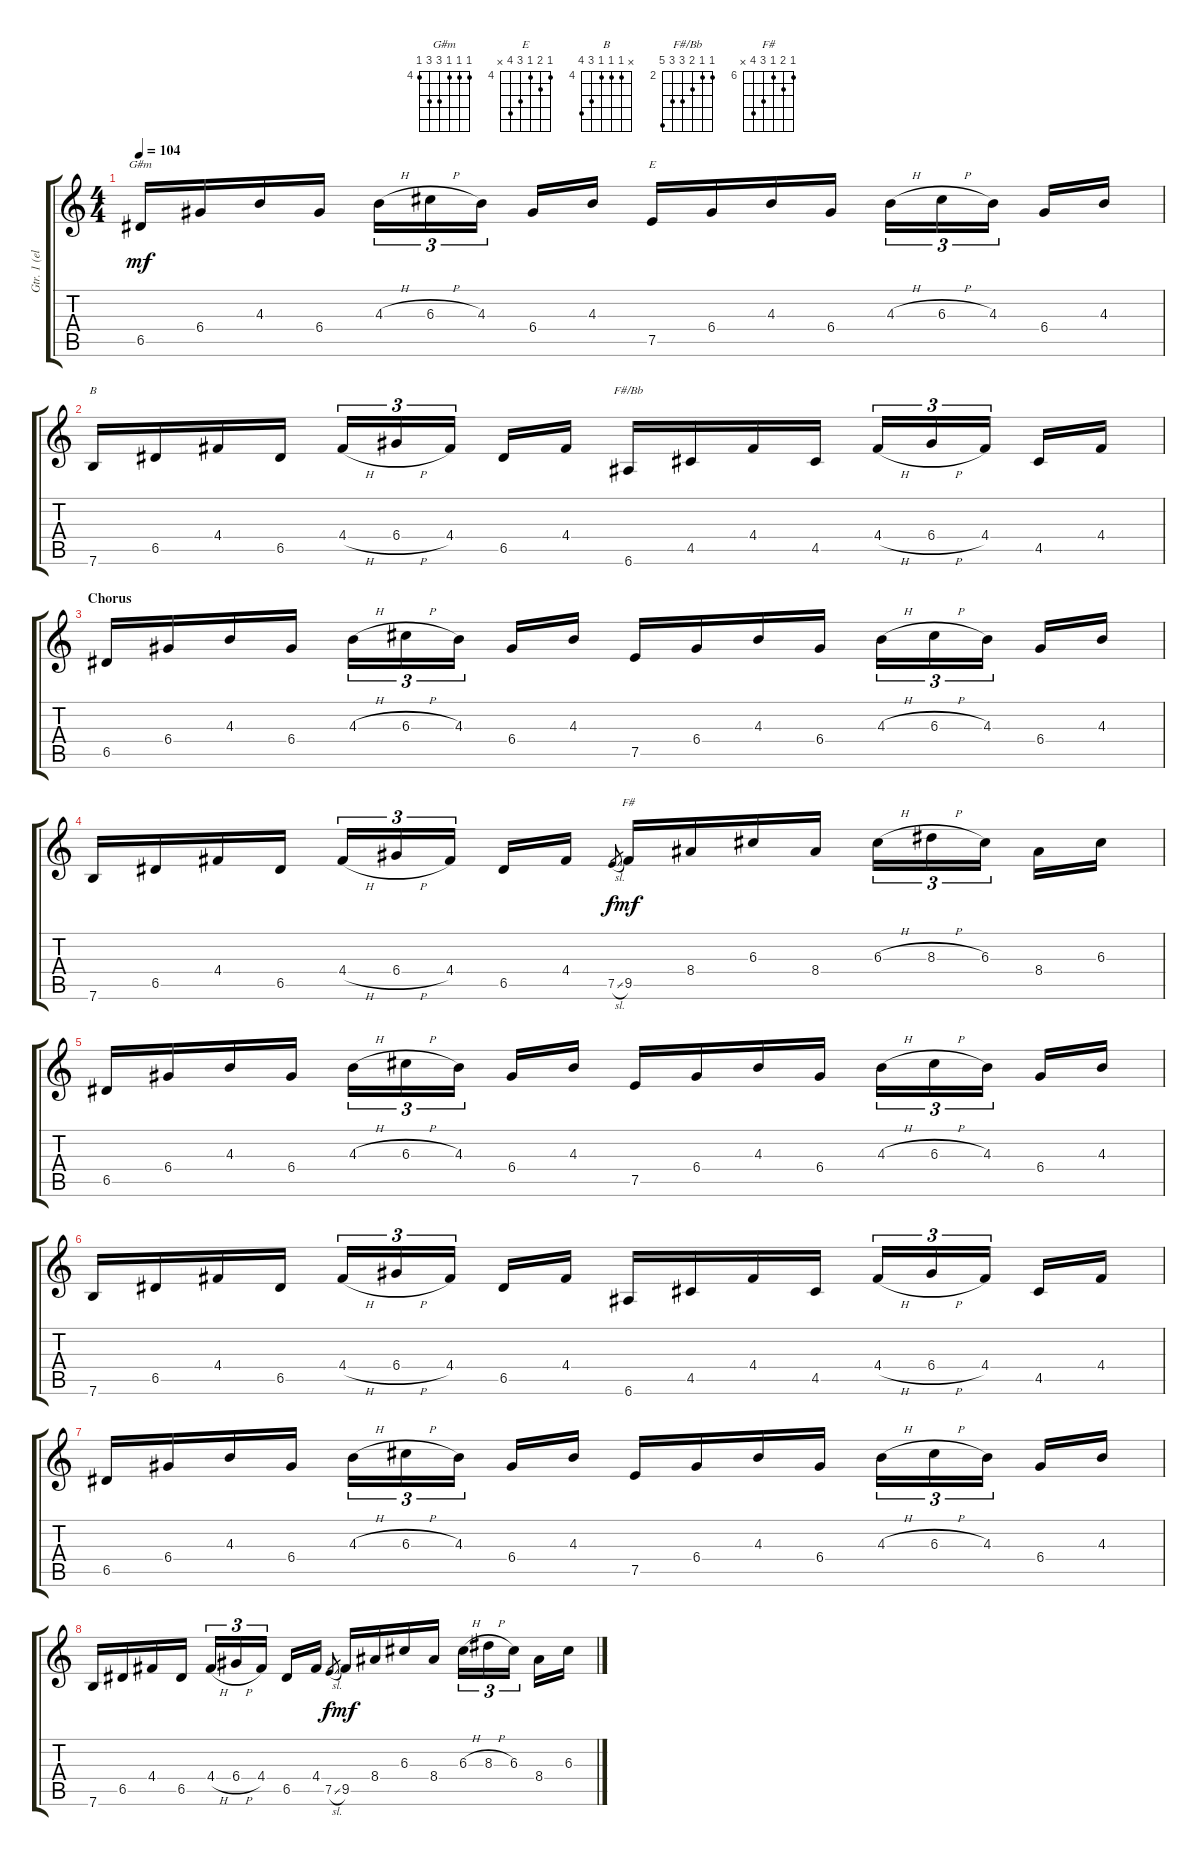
\track ("Gtr. 1 (elec.)" "Gtr. 1 (el") {instrument electricguitarclean}
\staff {score tabs}
\tuning (E4 B3 G3 D3 A2 E2) {hide}
\chord ("G#m" 4 4 4 6 6 4) {firstfret 4}
\chord ("E" 4 5 4 6 7 x) {firstfret 4}
\chord ("B" x 4 4 4 6 7) {firstfret 4}
\chord ("F#/Bb" 2 2 3 4 4 6) {firstfret 2}
\chord ("F#" 6 7 6 8 9 x) {firstfret 6}
\ts (4 4)
\tempo 104
\clef g2
\ks c
6.5.16{ch "G#m" dy mf} 6.4.16 4.3.16 6.4.16 4.3{h}.16{tu (3 2)} 6.3{h}.16{tu (3 2)} 4.3.16{tu (3 2)} 6.4.16 4.3.16 7.5.16{ch "E"} 6.4.16 4.3.16 6.4.16 4.3{h}.16{tu (3 2)} 6.3{h}.16{tu (3 2)} 4.3.16{tu (3 2)} 6.4.16 4.3.16 |
7.6.16{ch "B"} 6.5.16 4.4.16 6.5.16 4.4{h}.16{tu (3 2)} 6.4{h}.16{tu (3 2)} 4.4.16{tu (3 2)} 6.5.16 4.4.16 6.6.16{ch "F#/Bb"} 4.5.16 4.4.16 4.5.16 4.4{h}.16{tu (3 2)} 6.4{h}.16{tu (3 2)} 4.4.16{tu (3 2)} 4.5.16 4.4.16 |
\section ("" "Chorus")
6.5.16 6.4.16 4.3.16 6.4.16 4.3{h}.16{tu (3 2)} 6.3{h}.16{tu (3 2)} 4.3.16{tu (3 2)} 6.4.16 4.3.16 7.5.16 6.4.16 4.3.16 6.4.16 4.3{h}.16{tu (3 2)} 6.3{h}.16{tu (3 2)} 4.3.16{tu (3 2)} 6.4.16 4.3.16 |
7.6.16 6.5.16 4.4.16 6.5.16 4.4{h}.16{tu (3 2)} 6.4{h}.16{tu (3 2)} 4.4.16{tu (3 2)} 6.5.16 4.4.16 7.5{sl}.8{gr dy f} 9.5.16{ch "F#" dy mf} 8.4.16 6.3.16 8.4.16 6.3{h}.16{tu (3 2)} 8.3{h}.16{tu (3 2)} 6.3.16{tu (3 2)} 8.4.16 6.3.16 |
6.5.16 6.4.16 4.3.16 6.4.16 4.3{h}.16{tu (3 2)} 6.3{h}.16{tu (3 2)} 4.3.16{tu (3 2)} 6.4.16 4.3.16 7.5.16 6.4.16 4.3.16 6.4.16 4.3{h}.16{tu (3 2)} 6.3{h}.16{tu (3 2)} 4.3.16{tu (3 2)} 6.4.16 4.3.16 |
7.6.16 6.5.16 4.4.16 6.5.16 4.4{h}.16{tu (3 2)} 6.4{h}.16{tu (3 2)} 4.4.16{tu (3 2)} 6.5.16 4.4.16 6.6.16 4.5.16 4.4.16 4.5.16 4.4{h}.16{tu (3 2)} 6.4{h}.16{tu (3 2)} 4.4.16{tu (3 2)} 4.5.16 4.4.16 |
6.5.16 6.4.16 4.3.16 6.4.16 4.3{h}.16{tu (3 2)} 6.3{h}.16{tu (3 2)} 4.3.16{tu (3 2)} 6.4.16 4.3.16 7.5.16 6.4.16 4.3.16 6.4.16 4.3{h}.16{tu (3 2)} 6.3{h}.16{tu (3 2)} 4.3.16{tu (3 2)} 6.4.16 4.3.16 |
7.6.16 6.5.16 4.4.16 6.5.16 4.4{h}.16{tu (3 2)} 6.4{h}.16{tu (3 2)} 4.4.16{tu (3 2)} 6.5.16 4.4.16 7.5{sl}.8{gr dy f} 9.5.16{dy mf} 8.4.16 6.3.16 8.4.16 6.3{h}.16{tu (3 2)} 8.3{h}.16{tu (3 2)} 6.3.16{tu (3 2)} 8.4.16 6.3.16
